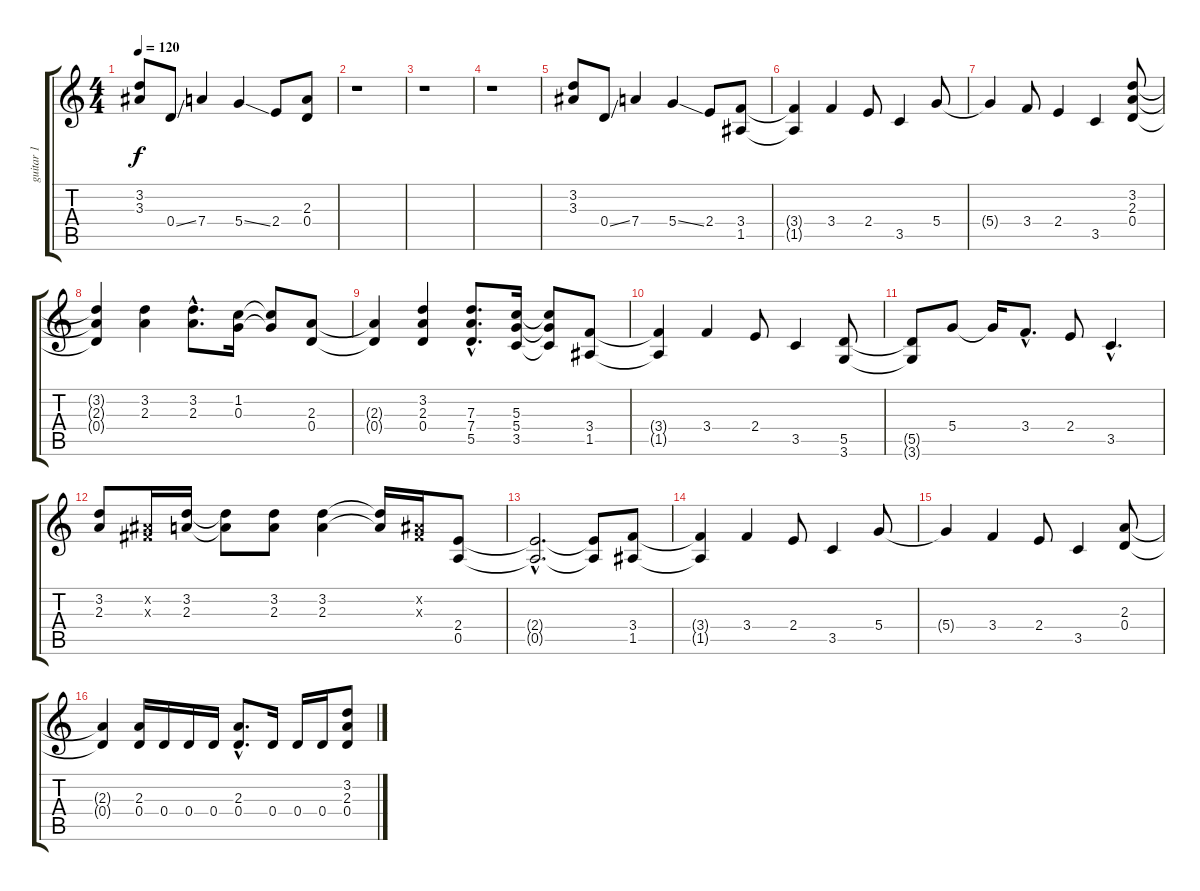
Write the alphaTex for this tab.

\track ("guitar 1" "guitar 1") {instrument overdrivenguitar}
\staff {score tabs}
\tuning (E4 B3 G3 D3 A2 E2) {hide}
\ts (4 4)
\tempo 120
\clef g2
\ks c
(3.2 3.3).8{dy f} 0.4{ss}.8 7.4.4 5.4{ss}.4 2.4.8 (2.3 0.4).8 |
r.1 |
r.1 |
r.1 |
(3.2 3.3).8 0.4{ss}.8 7.4.4 5.4{ss}.4 2.4.8 (3.4 1.5).8 |
(3.4{t} 1.5{t}).4 3.4.4 2.4.8 3.5.4 5.4.8 |
5.4{t}.4 3.4.8 2.4.4 3.5.4 (3.2 2.3 0.4).8 |
(3.2{t} 2.3{t} 0.4{t}).4 (3.2 2.3).4 (3.2{hac} 2.3{hac}).8{d} (1.2 0.3).16 (1.2{t} 0.3{t}).8 (2.3 0.4).8 |
(2.3{t} 0.4{t}).4 (3.2 2.3 0.4).4 (7.3{hac} 7.4{hac} 5.5{hac}).8{d} (5.3 5.4 3.5).16 (5.3{t} 5.4{t} 3.5{t}).8 (3.4 1.5).8 |
(3.4{t} 1.5{t}).4 3.4.4 2.4.8 3.5.4 (5.5 3.6).8 |
(5.5{t} 3.6{t}).8 5.4.8 5.4{t}.16 3.4{hac}.8{d} 2.4.8 3.5{hac}.4{d} |
(3.2 2.3).8 (-1.2{x} -1.3{x}).16 (3.2 2.3).16 (3.2{t} 2.3{t}).8 (3.2 2.3).8 (3.2 2.3).4 (3.2{t} 2.3{t}).16 (-1.2{x} -1.3{x}).16 (2.4 0.5).8 |
(2.4{hac t} 0.5{hac t}).2{d} (2.4{t} 0.5{t}).8 (3.4 1.5).8 |
(3.4{t} 1.5{t}).4 3.4.4 2.4.8 3.5.4 5.4.8 |
5.4{t}.4 3.4.4 2.4.8 3.5.4 (2.3 0.4).8 |
(2.3{t} 0.4{t}).4 (2.3 0.4).16 0.4.16 0.4.16 0.4.16 (2.3{hac} 0.4{hac}).8{d} 0.4.16 0.4.16 0.4.16 (3.2 2.3 0.4).8
